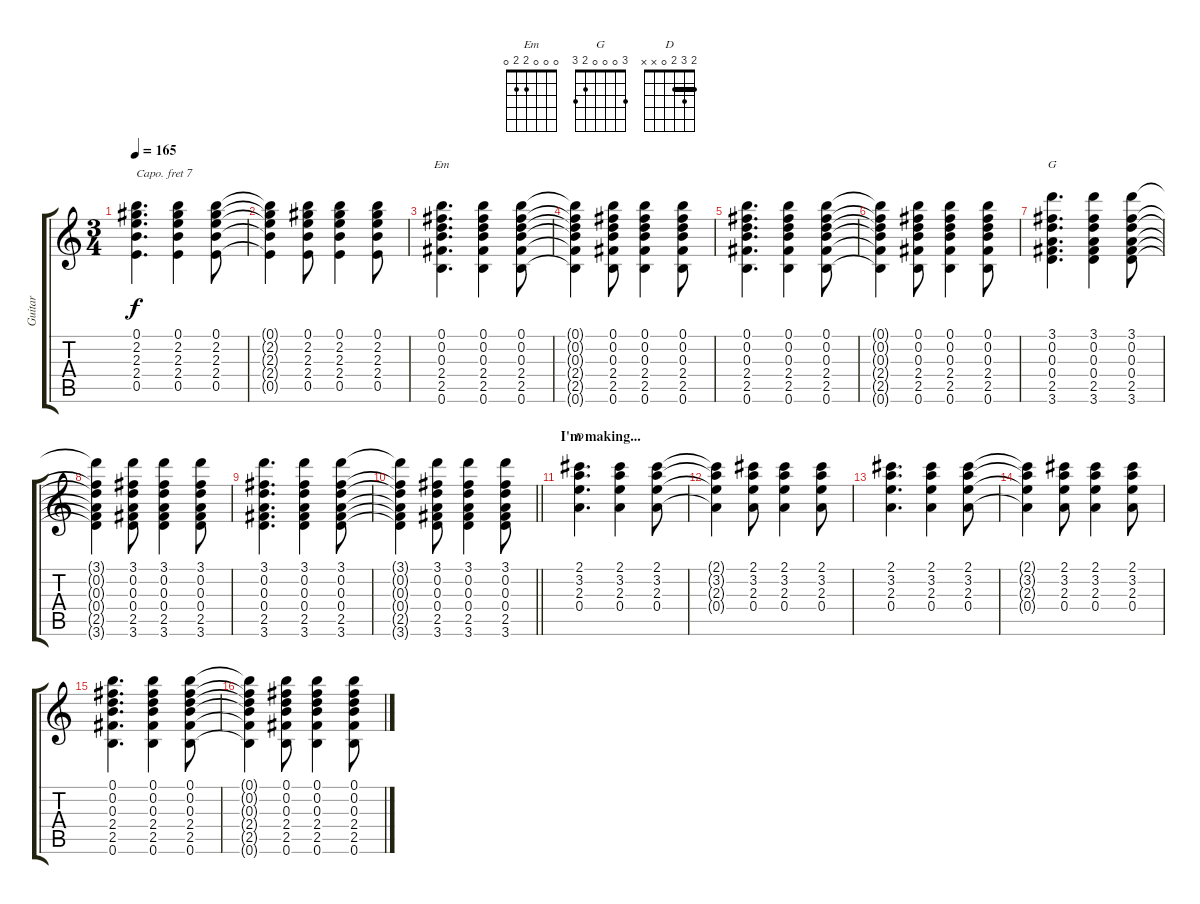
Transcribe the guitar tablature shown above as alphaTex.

\track ("Guitar" "Guitar") {instrument acousticguitarsteel}
\staff {score tabs}
\capo 7
\tuning (E4 B3 G3 D3 A2 E2) {hide}
\chord ("Em" 0 0 0 2 2 0)
\chord ("G" 3 0 0 0 2 3)
\chord ("D" 2 3 2 0 x x) {barre 2}
\ts (3 4)
\tempo 165
\clef g2
\ks c
(0.1 2.2 2.3 2.4 0.5).4{d dy f} (0.1 2.2 2.3 2.4 0.5).4 (0.1 2.2 2.3 2.4 0.5).8 |
(0.1{t} 2.2{t} 2.3{t} 2.4{t} 0.5{t}).4 (0.1 2.2 2.3 2.4 0.5).8 (0.1 2.2 2.3 2.4 0.5).4 (0.1 2.2 2.3 2.4 0.5).8 |
(0.1 0.2 0.3 2.4 2.5 0.6).4{d ch "Em"} (0.1 0.2 0.3 2.4 2.5 0.6).4 (0.1 0.2 0.3 2.4 2.5 0.6).8 |
(0.1{t} 0.2{t} 0.3{t} 2.4{t} 2.5{t} 0.6{t}).4 (0.1 0.2 0.3 2.4 2.5 0.6).8 (0.1 0.2 0.3 2.4 2.5 0.6).4 (0.1 0.2 0.3 2.4 2.5 0.6).8 |
(0.1 0.2 0.3 2.4 2.5 0.6).4{d} (0.1 0.2 0.3 2.4 2.5 0.6).4 (0.1 0.2 0.3 2.4 2.5 0.6).8 |
(0.1{t} 0.2{t} 0.3{t} 2.4{t} 2.5{t} 0.6{t}).4 (0.1 0.2 0.3 2.4 2.5 0.6).8 (0.1 0.2 0.3 2.4 2.5 0.6).4 (0.1 0.2 0.3 2.4 2.5 0.6).8 |
(3.1 0.2 0.3 0.4 2.5 3.6).4{d ch "G"} (3.1 0.2 0.3 0.4 2.5 3.6).4 (3.1 0.2 0.3 0.4 2.5 3.6).8 |
(3.1{t} 0.2{t} 0.3{t} 0.4{t} 2.5{t} 3.6{t}).4 (3.1 0.2 0.3 0.4 2.5 3.6).8 (3.1 0.2 0.3 0.4 2.5 3.6).4 (3.1 0.2 0.3 0.4 2.5 3.6).8 |
(3.1 0.2 0.3 0.4 2.5 3.6).4{d} (3.1 0.2 0.3 0.4 2.5 3.6).4 (3.1 0.2 0.3 0.4 2.5 3.6).8 |
\barLineRight lightlight
(3.1{t} 0.2{t} 0.3{t} 0.4{t} 2.5{t} 3.6{t}).4 (3.1 0.2 0.3 0.4 2.5 3.6).8 (3.1 0.2 0.3 0.4 2.5 3.6).4 (3.1 0.2 0.3 0.4 2.5 3.6).8 |
\section ("" "I'm making...")
(2.1 3.2 2.3 0.4).4{d ch "D"} (2.1 3.2 2.3 0.4).4 (2.1 3.2 2.3 0.4).8 |
(2.1{t} 3.2{t} 2.3{t} 0.4{t}).4 (2.1 3.2 2.3 0.4).8 (2.1 3.2 2.3 0.4).4 (2.1 3.2 2.3 0.4).8 |
(2.1 3.2 2.3 0.4).4{d} (2.1 3.2 2.3 0.4).4 (2.1 3.2 2.3 0.4).8 |
(2.1{t} 3.2{t} 2.3{t} 0.4{t}).4 (2.1 3.2 2.3 0.4).8 (2.1 3.2 2.3 0.4).4 (2.1 3.2 2.3 0.4).8 |
(0.1 0.2 0.3 2.4 2.5 0.6).4{d} (0.1 0.2 0.3 2.4 2.5 0.6).4 (0.1 0.2 0.3 2.4 2.5 0.6).8 |
(0.1{t} 0.2{t} 0.3{t} 2.4{t} 2.5{t} 0.6{t}).4 (0.1 0.2 0.3 2.4 2.5 0.6).8 (0.1 0.2 0.3 2.4 2.5 0.6).4 (0.1 0.2 0.3 2.4 2.5 0.6).8
